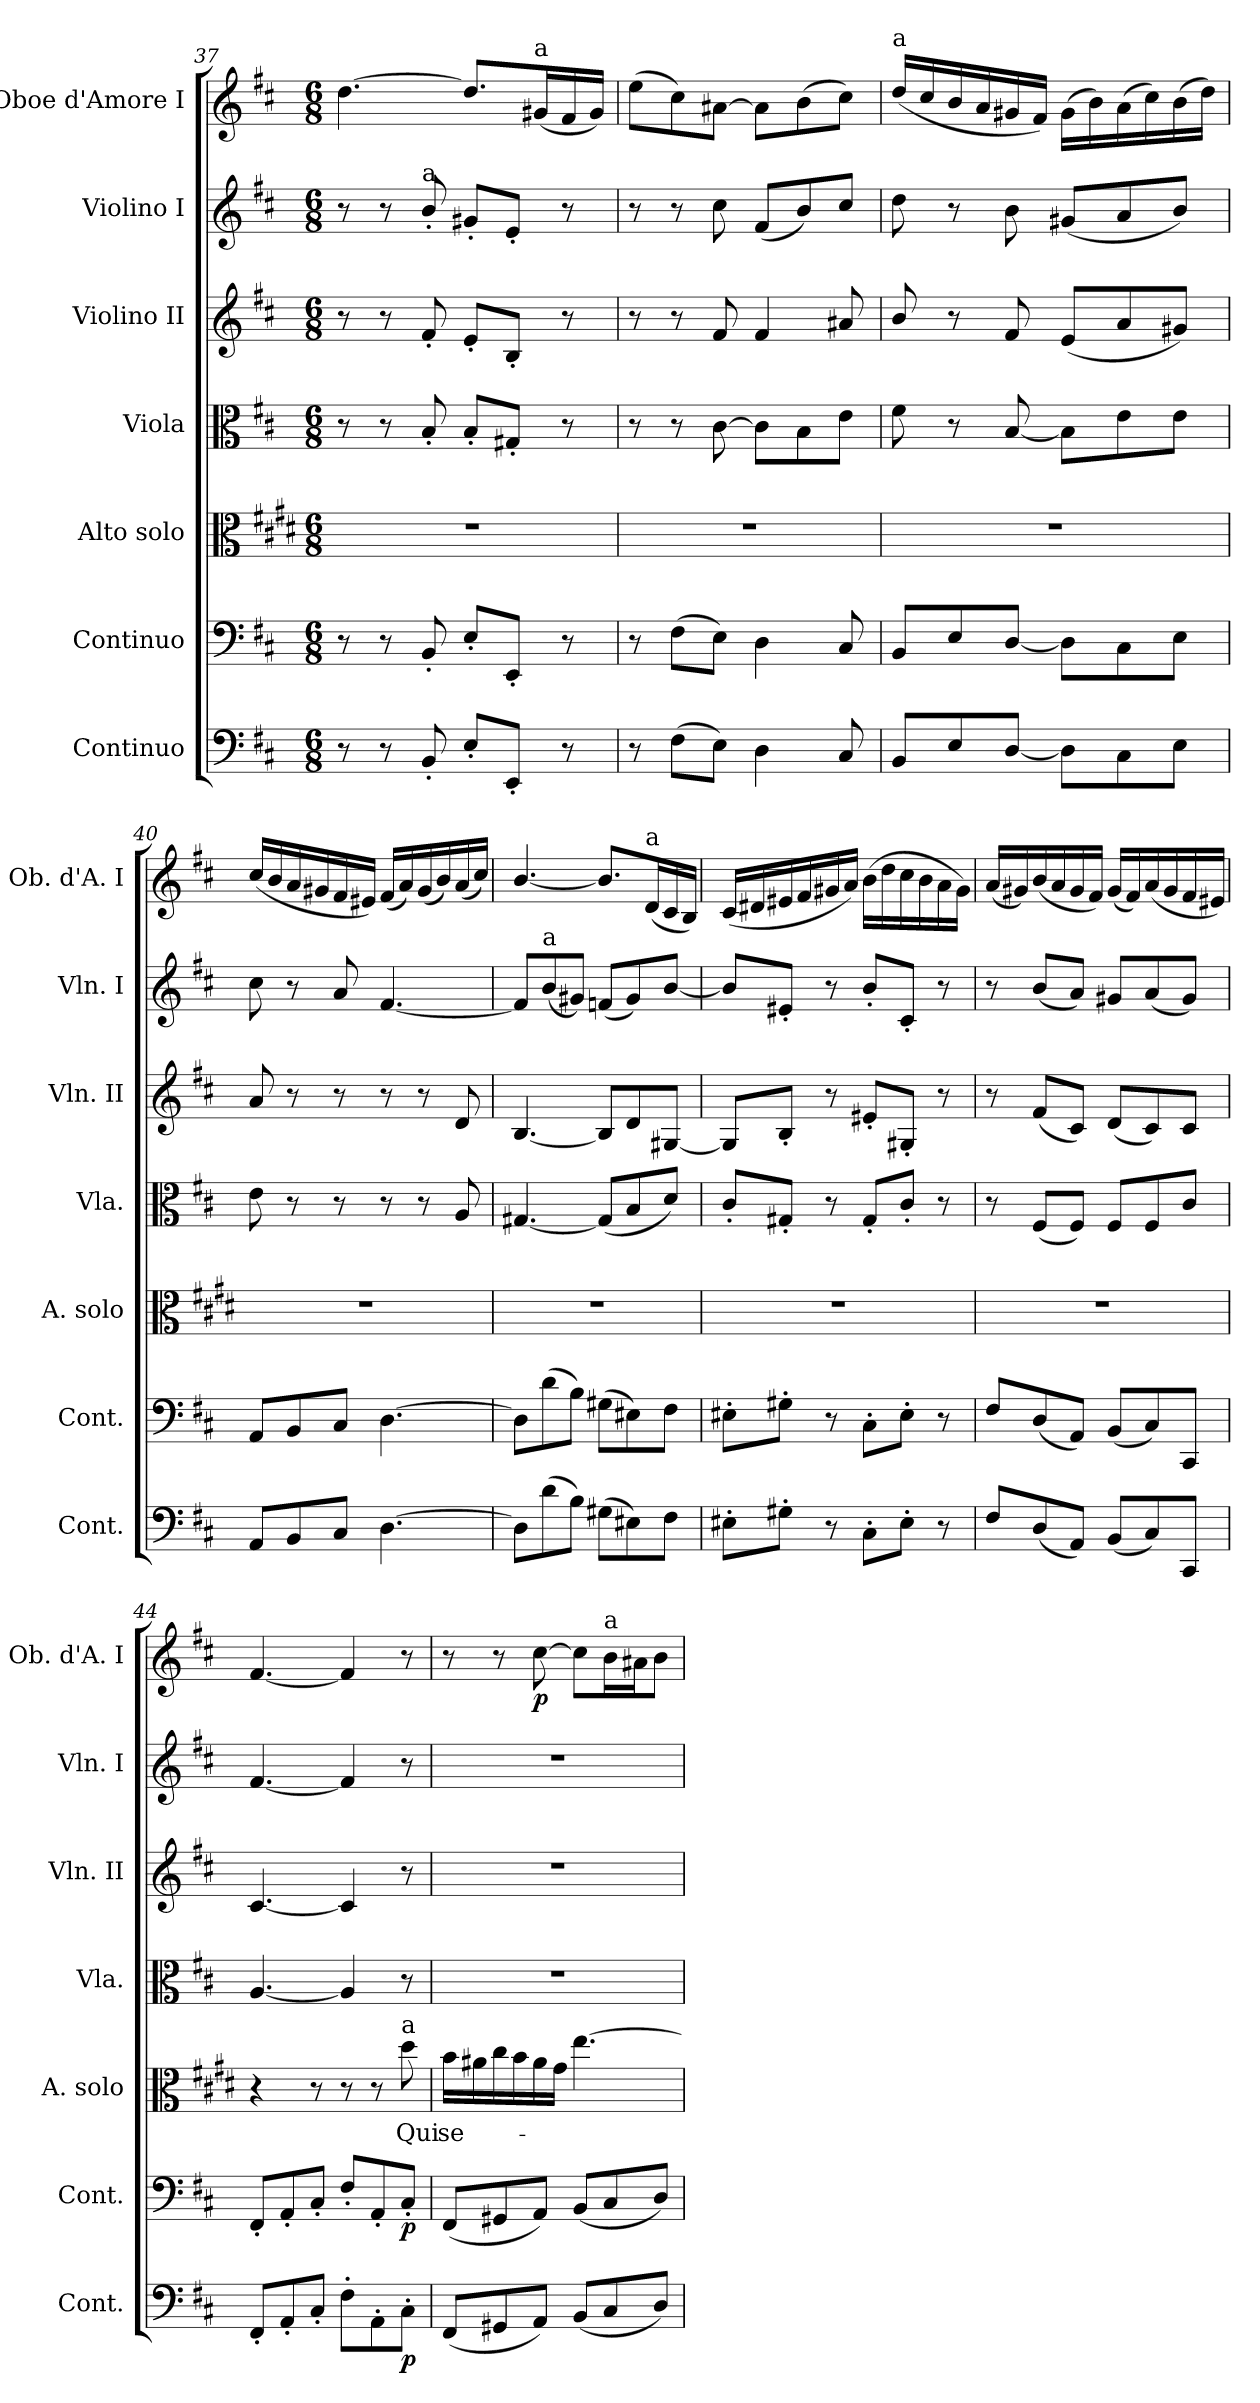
**kern	**dynam	**kern	**dynam	**kern	**text	**kern	**kern	**kern	**kern	**dynam
*part7	*part7	*part6	*part6	*part5	*part5	*part4	*part3	*part2	*part1	*part1
*staff7	*staff7	*staff6	*staff6	*staff5	*staff5	*staff4	*staff3	*staff2	*staff1	*staff1
*I"Continuo	*	*I"Continuo	*	*I"Alto solo	*	*I"Viola	*I"Violino II	*I"Violino I	*I"Oboe d'Amore I	*
*I'Cont.	*	*I'Cont.	*	*I'A. solo	*	*I'Vla.	*I'Vln. II	*I'Vln. I	*I'Ob. d'A. I	*
*clefF4	*	*clefF4	*	*clefC3	*	*clefC3	*clefG2	*clefG2	*clefG2	*
*	*	*	*	*ITrd1c2	*	*	*	*	*	*
*k[f#c#]	*	*k[f#c#]	*	*k[f#c#]	*	*k[f#c#]	*k[f#c#]	*k[f#c#]	*k[f#c#]	*
*M6/8	*	*M6/8	*	*M6/8	*	*M6/8	*M6/8	*M6/8	*M6/8	*
=37	=37	=37	=37	=37	=37	=37	=37	=37	=37	=37
8r	.	8r	.	2.r	.	8r	8r	8r	[4.dd\	.
8r	.	8r	.	.	.	8r	8r	8r	.	.
!	!	!	!	!	!	!	!	!LO:TX:a:t=a	!	!
8BB'	.	8BB'/	.	.	.	8B'/	8f#'/	8b'/	.	.
8E'/L	.	8E'/L	.	.	.	8B'/L	8e'/L	8g#X'/L	8.dd/L]	.
8EE'/J	.	8EE'/J	.	.	.	8G#X'/J	8B'/J	8e'/J	.	.
!	!	!	!	!	!	!	!	!	!LO:TX:a:t=a	!
.	.	.	.	.	.	.	.	.	(16g#X/L	.
8r	.	8r	.	.	.	8r	8r	8r	16f#/	.
.	.	.	.	.	.	.	.	.	16g#/JJ)	.
=38	=38	=38	=38	=38	=38	=38	=38	=38	=38	=38
8r	.	8r	.	2.r	.	8r	8r	8r	(8ee\L	.
(8F#\L	.	(8F#\L	.	.	.	8r	8r	8r	8cc#\)	.
8E\J)	.	8E\J)	.	.	.	[8c#\	8f#/	8cc#\	[8a#X\J	.
4D	.	4D\	.	.	.	8c#\L]	4f#/	(8f#/L	8a#\L]	.
.	.	.	.	.	.	8B\	.	8b/)	(8b\	.
8C#	.	8C#/	.	.	.	8e\J	8a#X/	8cc#/J	8cc#\J)	.
=39	=39	=39	=39	=39	=39	=39	=39	=39	=39	=39
!	!	!	!	!	!	!	!	!	!LO:TX:a:t=a	!
8BB/L	.	8BB/L	.	2.r	.	8f#\	8b/	8dd\	(16dd/LL	.
.	.	.	.	.	.	.	.	.	16cc#/	.
8E/	.	8E/	.	.	.	8r	8r	8r	16b/	.
.	.	.	.	.	.	.	.	.	16a/	.
[8D/J	.	[8D/J	.	.	.	[8B/	8f#/	8b\	16g#X/	.
.	.	.	.	.	.	.	.	.	16f#/JJ)	.
8D\L]	.	8D\L]	.	.	.	8B\L]	(8e/L	(8g#X/L	(16g#\LL	.
.	.	.	.	.	.	.	.	.	16b\)	.
8C#\	.	8C#\	.	.	.	8e\	8a/	8a/	(16a\	.
.	.	.	.	.	.	.	.	.	16cc#\)	.
8E\J	.	8E\J	.	.	.	8e\J	8g#X/J)	8b/J)	(16b\	.
.	.	.	.	.	.	.	.	.	16dd\JJ)	.
=40	=40	=40	=40	=40	=40	=40	=40	=40	=40	=40
8AA/L	.	8AA/L	.	2.r	.	8e\	8a/	8cc#\	(16cc#/LL	.
.	.	.	.	.	.	.	.	.	16b/	.
8BB/	.	8BB/	.	.	.	8r	8r	8r	16a/	.
.	.	.	.	.	.	.	.	.	16g#X/	.
8C#/J	.	8C#/J	.	.	.	8r	8r	8a/	16f#/	.
.	.	.	.	.	.	.	.	.	16e#X/JJ)	.
[4.D	.	[4.D\	.	.	.	8r	8r	[4.f#/	(16f#/LL	.
.	.	.	.	.	.	.	.	.	16a/)	.
.	.	.	.	.	.	8r	8r	.	(16g#/	.
.	.	.	.	.	.	.	.	.	16b/)	.
.	.	.	.	.	.	8A/	8d/	.	(16a/	.
.	.	.	.	.	.	.	.	.	16cc#/JJ)	.
=41	=41	=41	=41	=41	=41	=41	=41	=41	=41	=41
8D\L]	.	8D\L]	.	2.r	.	[4.G#X/	[4.B/	8f#/L]	[4.b/	.
!	!	!	!	!	!	!	!	!LO:TX:a:t=a	!	!
(8d\	.	(8d\	.	.	.	.	.	(8b/	.	.
8B\J)	.	8B\J)	.	.	.	.	.	8g#X/J)	.	.
(8G#X\L	.	(8G#X\L	.	.	.	(8G#/L]	8B/L]	(8fn/L	8.b/L]	.
8E#X\)	.	8E#X\)	.	.	.	8B/	8d/	8g#/)	.	.
!	!	!	!	!	!	!	!	!	!LO:TX:a:t=a	!
.	.	.	.	.	.	.	.	.	(16d/L	.
8F#\J	.	8F#\J	.	.	.	8d/J)	[8G#X/J	[8b/J	16c#/	.
.	.	.	.	.	.	.	.	.	16B/JJ)	.
=42	=42	=42	=42	=42	=42	=42	=42	=42	=42	=42
8E#X'\L	.	8E#X'\L	.	2.r	.	8c#'/L	8G#/L]	8b/L]	(16c#/LL	.
.	.	.	.	.	.	.	.	.	16d#X/	.
8G#X'\J	.	8G#X'\J	.	.	.	8G#X'/J	8B'/J	8e#X'/J	16e#X/	.
.	.	.	.	.	.	.	.	.	16f#/	.
8r	.	8r	.	.	.	8r	8r	8r	16g#X/	.
.	.	.	.	.	.	.	.	.	16a/JJ)	.
8C#'\L	.	8C#'\L	.	.	.	8G#'/L	8e#X'/L	8b'/L	(16b\LL	.
.	.	.	.	.	.	.	.	.	16dd\	.
8E#'\J	.	8E#'\J	.	.	.	8c#'/J	8G#X'/J	8c#'/J	16cc#\	.
.	.	.	.	.	.	.	.	.	16b\	.
8r	.	8r	.	.	.	8r	8r	8r	16a\	.
.	.	.	.	.	.	.	.	.	16g#\JJ)	.
=43	=43	=43	=43	=43	=43	=43	=43	=43	=43	=43
8F#/L	.	8F#/L	.	2.r	.	8r	8r	8r	(16a/LL	.
.	.	.	.	.	.	.	.	.	16g#X/)	.
(8D/	.	(8D/	.	.	.	(8F#/L	(8f#/L	(8b/L	(16b/	.
.	.	.	.	.	.	.	.	.	16a/	.
8AA/J)	.	8AA/J)	.	.	.	8F#/J)	8c#/J)	8a/J)	16g#/	.
.	.	.	.	.	.	.	.	.	16f#/JJ)	.
(8BB/L	.	(8BB/L	.	.	.	8F#/L	(8d/L	8g#X/L	(16g#/LL	.
.	.	.	.	.	.	.	.	.	16f#/)	.
8C#/)	.	8C#/)	.	.	.	8F#/	8c#/)	(8a/	(16a/	.
.	.	.	.	.	.	.	.	.	16g#/	.
8CC#/J	.	8CC#/J	.	.	.	8c#/J	8c#/J	8g#/J)	16f#/	.
.	.	.	.	.	.	.	.	.	16e#X/JJ)	.
=44	=44	=44	=44	=44	=44	=44	=44	=44	=44	=44
8FF#'/L	.	8FF#'/L	.	4r	.	[4.A/	[4.c#/	[4.f#/	[4.f#/	.
8AA'/	.	8AA'/	.	.	.	.	.	.	.	.
8C#'/J	.	8C#'/J	.	8r	.	.	.	.	.	.
8F#'\L	.	8F#'/L	.	8r	.	4A/]	4c#/]	4f#/]	4f#/]	.
8AA'\	.	8AA'/	.	8r	.	.	.	.	.	.
!	!	!	!	!LO:TX:a:t=a	!	!	!	!	!	!
!	!LO:DY:b	!	!LO:DY:b	!	!	!	!	!	!	!
8C#'\J	p	8C#'/J	p	8cc#\	Qui	8r	8r	8r	8r	.
=45	=45	=45	=45	=45	=45	=45	=45	=45	=45	=45
(8FF#/L	.	(8FF#/L	.	16a\LL	se-	2.r	2.r	2.r	8r	.
.	.	.	.	16g#X\	.	.	.	.	.	.
8GG#X/	.	8GG#X/	.	16b\	.	.	.	.	8r	.
.	.	.	.	16a\	.	.	.	.	.	.
!	!	!	!	!	!	!	!	!	!	!LO:DY:b
8AA/J)	.	8AA/J)	.	16g#\	.	.	.	.	[8cc#\	p
.	.	.	.	16f#\JJ	.	.	.	.	.	.
(8BB/L	.	(8BB/L	.	[4.dd\	.	.	.	.	8cc#\L]	.
!	!	!	!	!	!	!	!	!	!LO:TX:a:t=a	!
8C#/	.	8C#/	.	.	.	.	.	.	16b\L	.
.	.	.	.	.	.	.	.	.	16a#X\J	.
8D/J)	.	8D/J)	.	.	.	.	.	.	8b\J	.
=	=	=	=	=	=	=	=	=	=	=
*-	*-	*-	*-	*-	*-	*-	*-	*-	*-	*-
